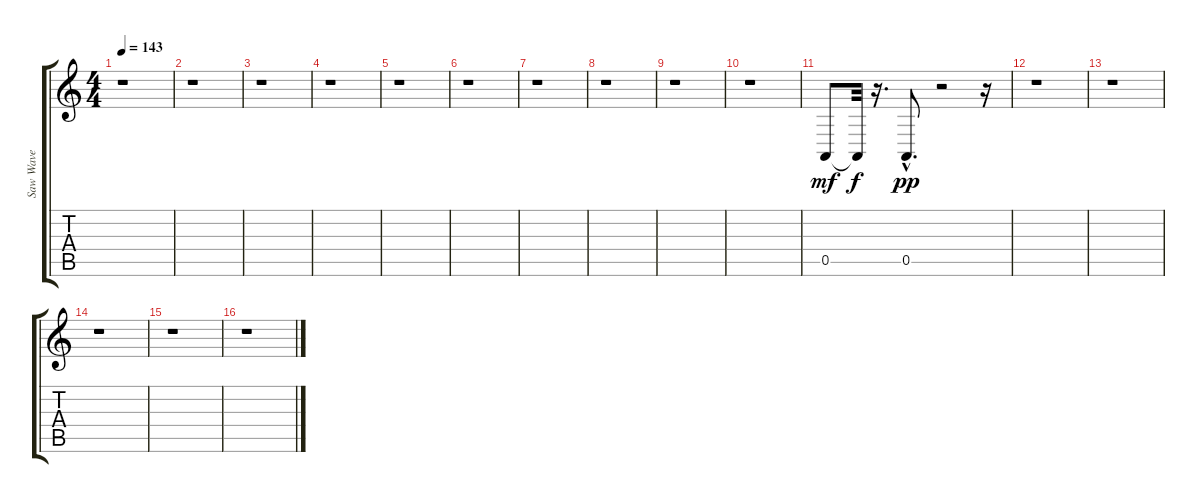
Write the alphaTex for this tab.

\track ("Saw Wave " "Saw Wave ") {instrument churchorgan}
\staff {score tabs}
\tuning (E4 B3 G3 D3 A2 E2) {hide}
\ts (4 4)
\tempo 143
\clef g2
\ks c
r.1{dy mp} |
r.1 |
r.1 |
r.1 |
r.1 |
r.1 |
r.1 |
r.1 |
r.1 |
r.1 |
0.5.8{dy mf} 0.5{t}.32{dy f} r.16{d} 0.5{hac}.8{d dy pp} r.2 r.16 |
r.1 |
r.1 |
r.1 |
r.1 |
r.1
